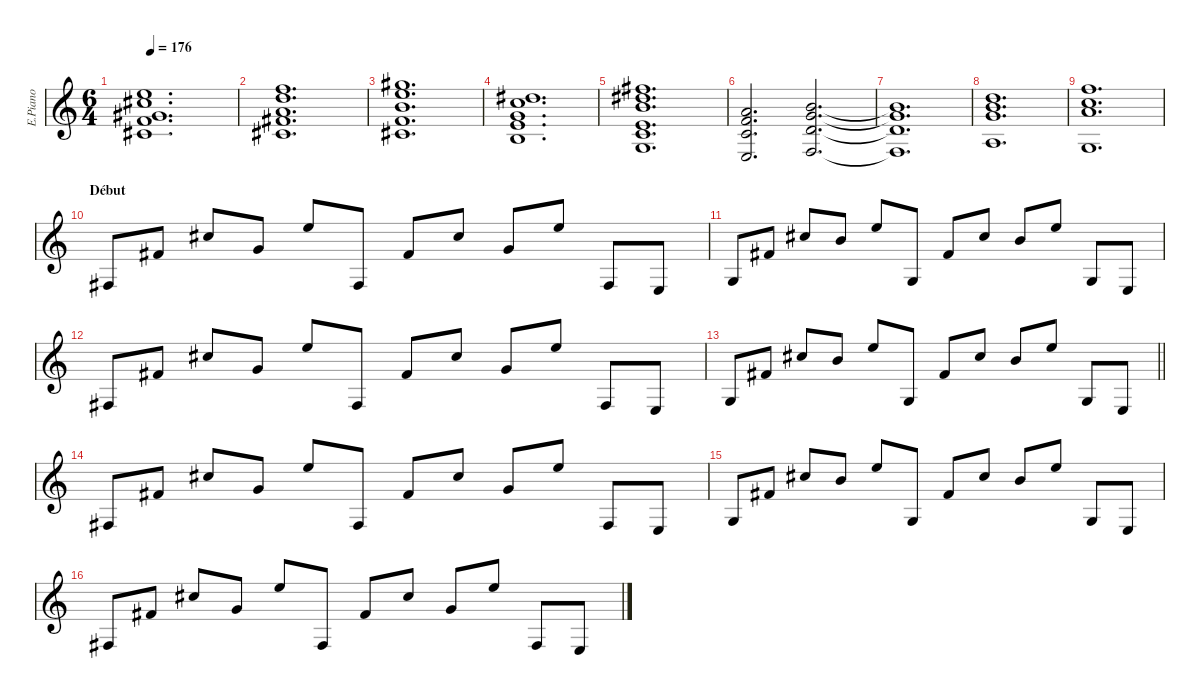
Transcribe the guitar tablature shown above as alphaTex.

\hideDynamics
\bracketExtendMode groupsimilarinstruments
\otherSystemsTrackNameOrientation horizontal
\track ("E.Piano" "E.Piano") {instrument electricpiano1}
\staff {score}
\tuning (E4 B3 G3 D3 A2 E2)
\displaytranspose 12
\ts (6 4)
\tempo 176
\clef g2
\ks c
(0.1 2.2{acc #} 1.3{acc #} 3.4 4.5{acc #}).1{d dy f instrument electricpiano1 beam Up} |
(1.1 3.2 2.3 4.4{acc #} 4.5{acc #}).1{d beam Up} |
(4.1{acc #} 5.2 4.3 3.4 4.5{acc #}).1{d beam Up} |
(4.2{acc #} 5.3 5.4 7.5 7.6).1{d beam Up} |
(2.1{acc #} 4.2{acc #} 4.3 2.4 3.5 3.6).1{d beam Up} |
(2.3 3.4 3.5 0.6).2{d beam Up} (4.3 5.4 5.5 1.6).2{d beam Up} |
(4.3{t} 5.4{t} 5.5{t} 1.6{t}).1{d beam Up} |
(3.2 4.3 5.4 0.5).1{d beam Up} |
(1.1 1.2 2.3 3.6).1{d beam Up} |
\section ("" "Début")
2.6{acc #}.8{beam Up} 4.4{acc #}.8{beam Up} 2.2{acc #}.8{beam Up} 0.3.8{beam Up} 0.1.8{beam Up} 2.6{acc #}.8{beam Up} 4.4{acc #}.8{beam Up} 2.2{acc #}.8{beam Up} 0.3.8{beam Up} 0.1.8{beam Up} 2.6{acc #}.8{beam Up} 0.6.8{beam Up} |
3.6.8{beam Up} 4.4{acc #}.8{beam Up} 6.3{acc #}.8{beam Up} 0.2.8{beam Up} 0.1.8{beam Up} 3.6.8{beam Up} 4.4{acc #}.8{beam Up} 6.3{acc #}.8{beam Up} 0.2.8{beam Up} 0.1.8{beam Up} 3.6.8{beam Up} 0.6.8{beam Up} |
2.6{acc #}.8{beam Up} 4.4{acc #}.8{beam Up} 2.2{acc #}.8{beam Up} 0.3.8{beam Up} 0.1.8{beam Up} 2.6{acc #}.8{beam Up} 4.4{acc #}.8{beam Up} 2.2{acc #}.8{beam Up} 0.3.8{beam Up} 0.1.8{beam Up} 2.6{acc #}.8{beam Up} 0.6.8{beam Up} |
\barLineRight lightlight
3.6.8{beam Up} 4.4{acc #}.8{beam Up} 6.3{acc #}.8{beam Up} 0.2.8{beam Up} 0.1.8{beam Up} 3.6.8{beam Up} 4.4{acc #}.8{beam Up} 6.3{acc #}.8{beam Up} 0.2.8{beam Up} 0.1.8{beam Up} 3.6.8{beam Up} 0.6.8{beam Up} |
2.6{acc #}.8{beam Up} 4.4{acc #}.8{beam Up} 2.2{acc #}.8{beam Up} 0.3.8{beam Up} 0.1.8{beam Up} 2.6{acc #}.8{beam Up} 4.4{acc #}.8{beam Up} 2.2{acc #}.8{beam Up} 0.3.8{beam Up} 0.1.8{beam Up} 2.6{acc #}.8{beam Up} 0.6.8{beam Up} |
3.6.8{beam Up} 4.4{acc #}.8{beam Up} 6.3{acc #}.8{beam Up} 0.2.8{beam Up} 0.1.8{beam Up} 3.6.8{beam Up} 4.4{acc #}.8{beam Up} 6.3{acc #}.8{beam Up} 0.2.8{beam Up} 0.1.8{beam Up} 3.6.8{beam Up} 0.6.8{beam Up} |
2.6{acc #}.8{beam Up} 4.4{acc #}.8{beam Up} 2.2{acc #}.8{beam Up} 0.3.8{beam Up} 0.1.8{beam Up} 2.6{acc #}.8{beam Up} 4.4{acc #}.8{beam Up} 2.2{acc #}.8{beam Up} 0.3.8{beam Up} 0.1.8{beam Up} 2.6{acc #}.8{beam Up} 0.6.8{beam Up}
